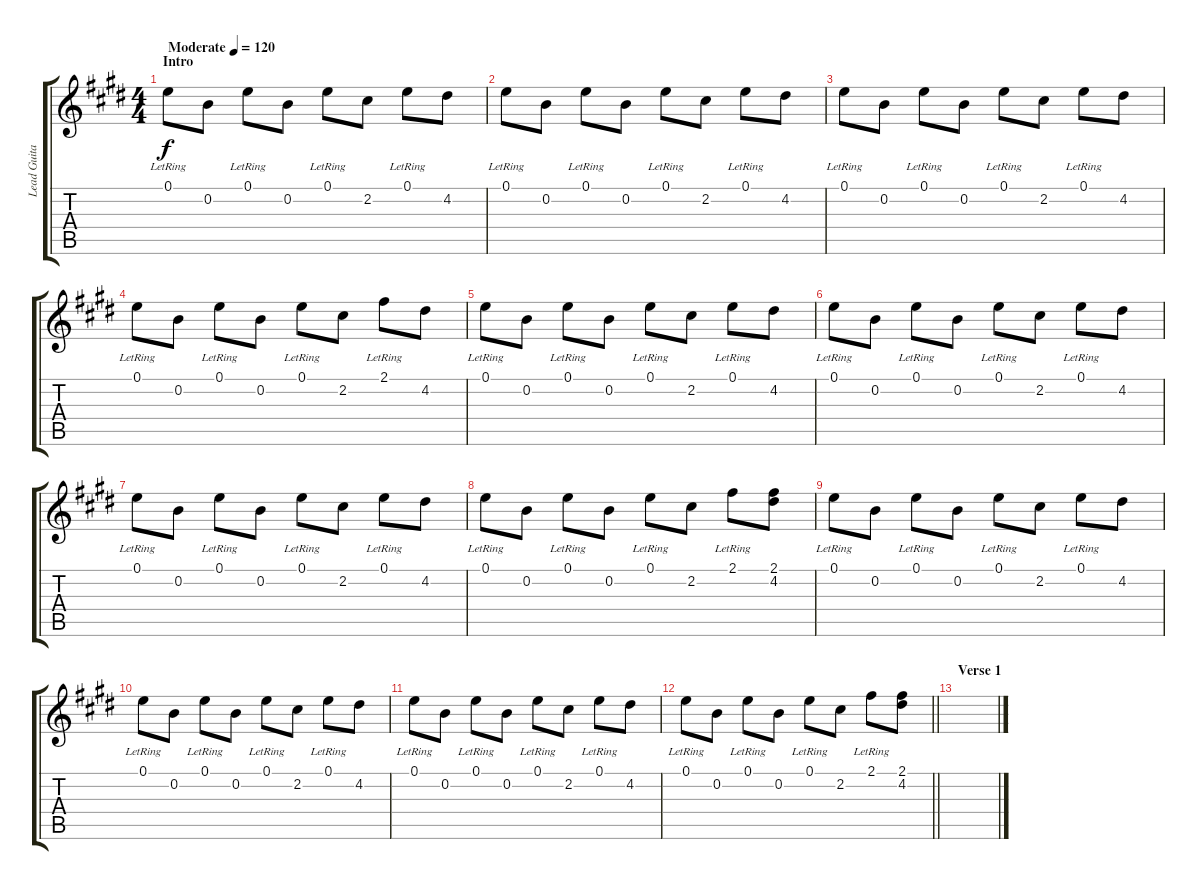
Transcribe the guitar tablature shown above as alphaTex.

\track ("Lead Guitar" "Lead Guita") {instrument overdrivenguitar}
\staff {score tabs}
\tuning (E4 B3 G3 D3 A2 E2) {hide}
\ts (4 4)
\section ("" "Intro")
\tempo (120 "Moderate")
\clef g2
\ks e
0.1{lr}.8{dy f instrument overdrivenguitar} 0.2.8 0.1{lr}.8 0.2.8 0.1{lr}.8 2.2.8 0.1{lr}.8 4.2.8 |
0.1{lr}.8 0.2.8 0.1{lr}.8 0.2.8 0.1{lr}.8 2.2.8 0.1{lr}.8 4.2.8 |
0.1{lr}.8 0.2.8 0.1{lr}.8 0.2.8 0.1{lr}.8 2.2.8 0.1{lr}.8 4.2.8 |
0.1{lr}.8 0.2.8 0.1{lr}.8 0.2.8 0.1{lr}.8 2.2.8 2.1{lr}.8 4.2.8 |
0.1{lr}.8 0.2.8 0.1{lr}.8 0.2.8 0.1{lr}.8 2.2.8 0.1{lr}.8 4.2.8 |
0.1{lr}.8 0.2.8 0.1{lr}.8 0.2.8 0.1{lr}.8 2.2.8 0.1{lr}.8 4.2.8 |
0.1{lr}.8 0.2.8 0.1{lr}.8 0.2.8 0.1{lr}.8 2.2.8 0.1{lr}.8 4.2.8 |
0.1{lr}.8 0.2.8 0.1{lr}.8 0.2.8 0.1{lr}.8 2.2.8 2.1{lr}.8 (2.1 4.2).8 |
0.1{lr}.8 0.2.8 0.1{lr}.8 0.2.8 0.1{lr}.8 2.2.8 0.1{lr}.8 4.2.8 |
0.1{lr}.8 0.2.8 0.1{lr}.8 0.2.8 0.1{lr}.8 2.2.8 0.1{lr}.8 4.2.8 |
0.1{lr}.8 0.2.8 0.1{lr}.8 0.2.8 0.1{lr}.8 2.2.8 0.1{lr}.8 4.2.8 |
\barLineRight lightlight
0.1{lr}.8 0.2.8 0.1{lr}.8 0.2.8 0.1{lr}.8 2.2.8 2.1{lr}.8 (2.1 4.2).8 |
\section ("" "Verse 1")
